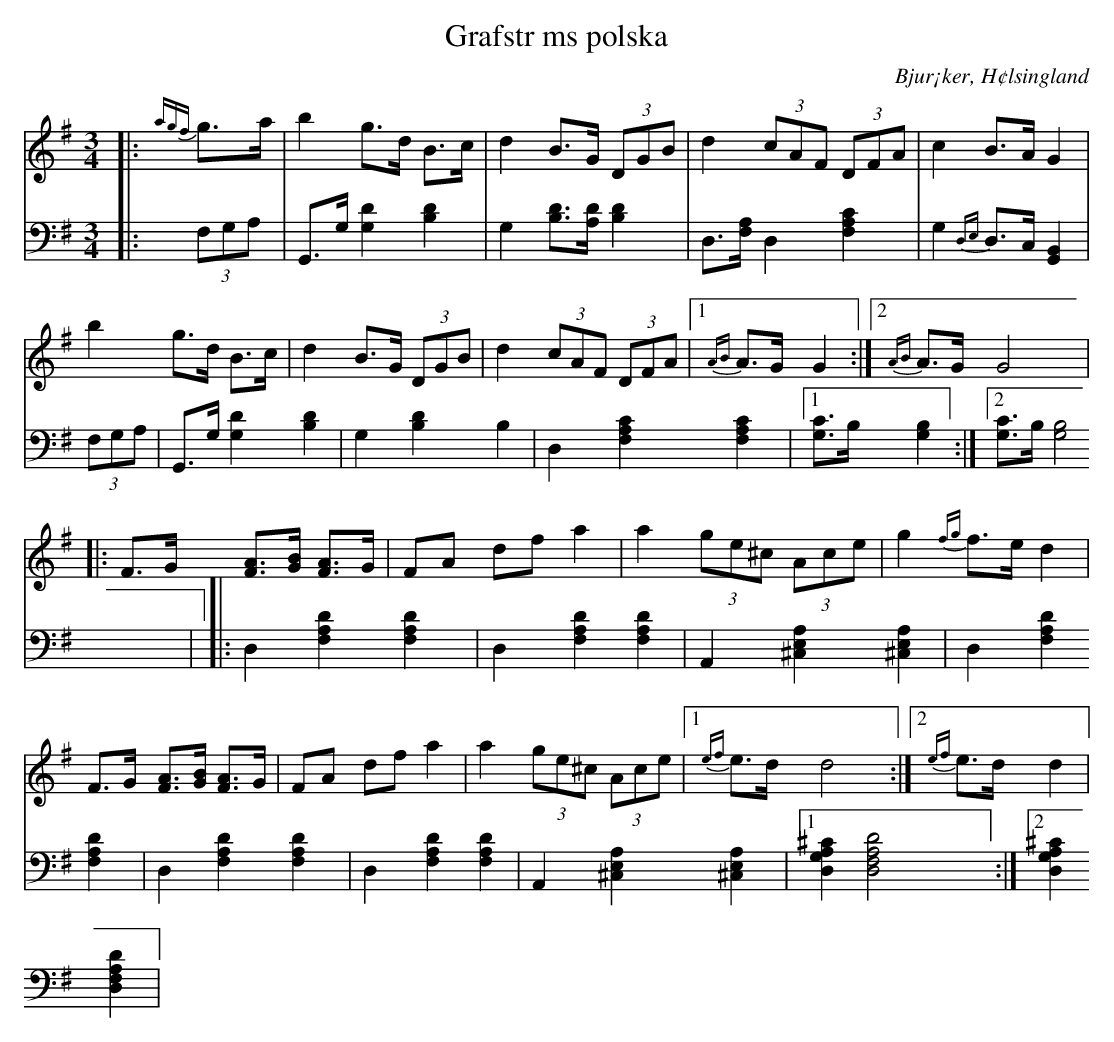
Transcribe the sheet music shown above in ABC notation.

X:1
T: Grafstr ms polska
O: Bjur¡ker, H¢lsingland
M: 3/4
L: 1/8
K: G
V:1
V:2
V: 1
|:{agf}g>a|b2 g>d B>c|d2 B>G (3DGB|d2 (3cAF (3DFA|c2 B>A G2|
b2 g>d B>c|d2 B>G (3DGB|d2 (3cAF (3DFA|1 {AB}A>G G2:|2 {AB}A>G G4|
|:F>G [FA]>[GB] [FA]>G |FA df a2 |a2 (3ge^c (3Ace |g2 {fg}f>e d2 |
F>G [FA]>[GB] [FA]>G |FA df a2 |a2 (3ge^c (3Ace |1 {ef}e>d d4:|2 {ef}e>d d2|
V:2 clef=bass
|:(3F,G,A, | G,,>G, [G,2D2] [B,2D2]|G,2 [B,D]>[A,D] [B,D]2|D,>[F,A,] D,2 [F,2A,2C2]| G,2 {D,E,}D,>C, [G,,2B,,2]|
(3F,G,A,| G,,>G, [G,2D2] [B,2D2]|G,2 [B,2D2] B,2|D,2 [F,2A,2C2] [F,2A,2C2]|1 [G,C]>B, [G,2B,2]:|2 [G,C]>B, [G,4B,4]|
|:D,2 [F,2A,2D2] [F,2A,2D2]|D,2 [F,2A,2D2] [F,2A,2D2]| A,,2 [^C,2E,2A,2] [^C,2E,2A,2]|D,2 [F,2A,2D2] [F,2A,2D2] |
D,2 [F,2A,2D2] [F,2A,2D2] | D,2 [F,2A,2D2] [F,2A,2D2] | A,,2 [^C,2E,2A,2] [^C,2E,2A,2]|1 [D,2G,2A,2^C2] [D,4F,4A,4D4]:|2 [D,2G,2A,2^C2] [D,2F,2A,2D2]|
